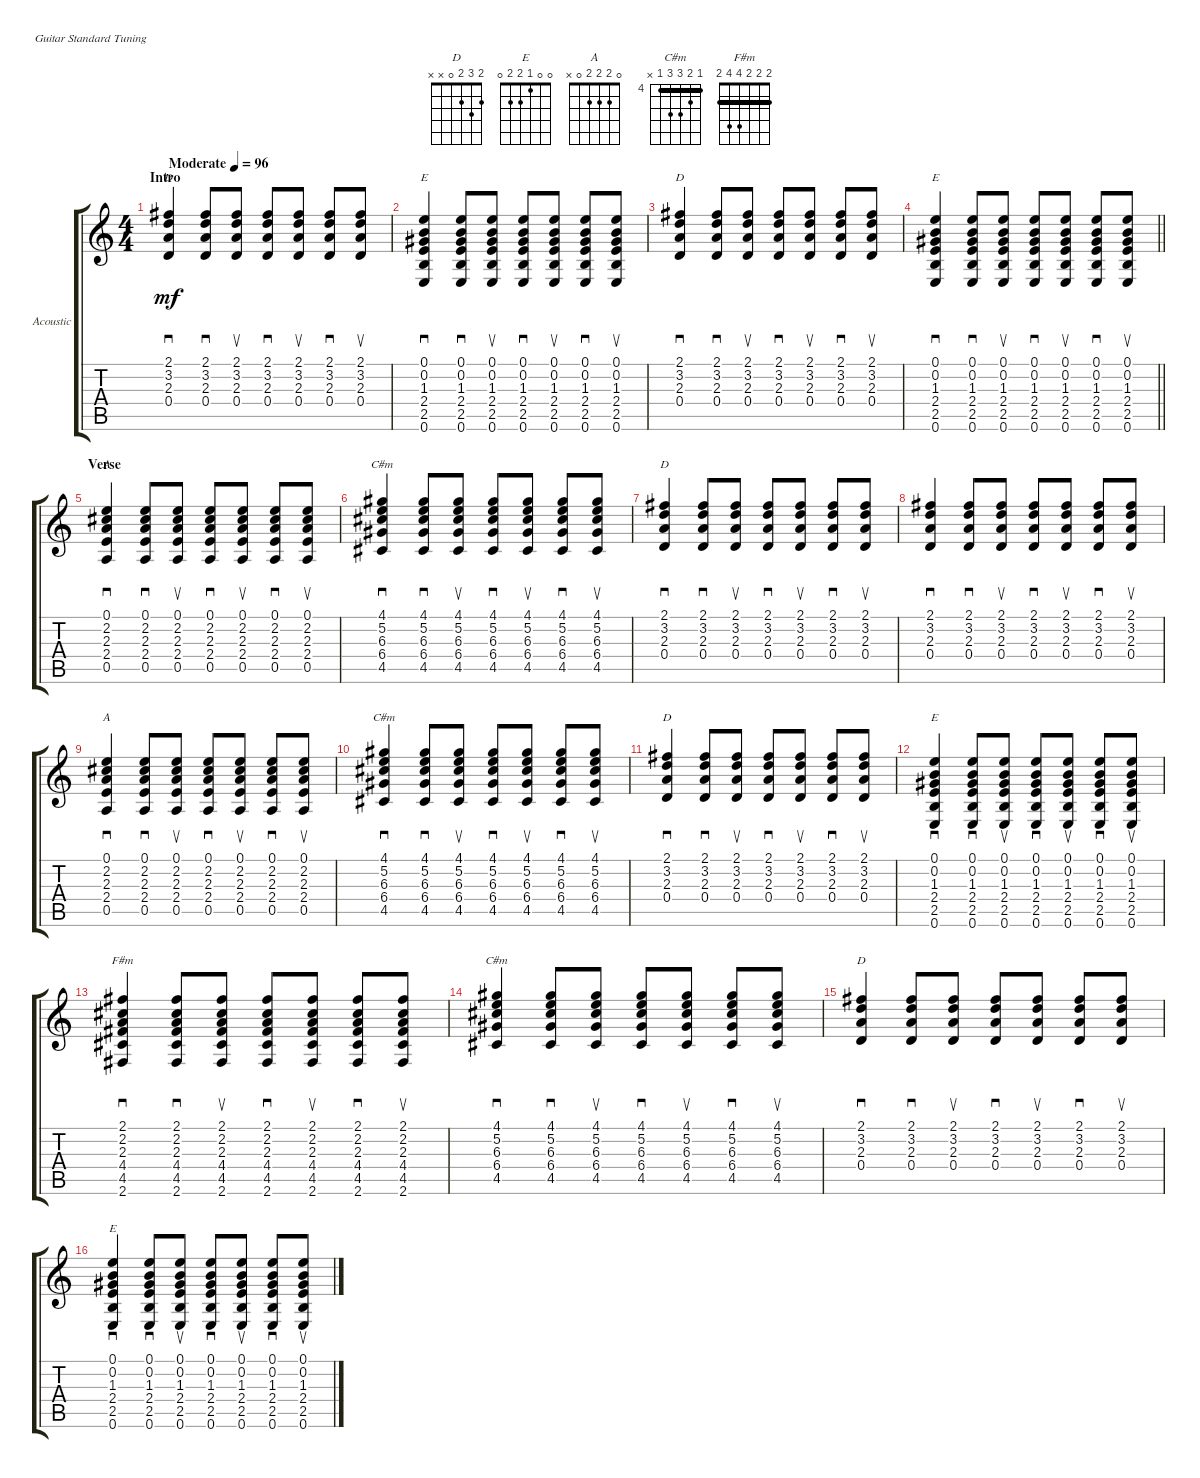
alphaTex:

\bracketExtendMode groupsimilarinstruments
\firstSystemTrackNameOrientation horizontal
\otherSystemsTrackNameOrientation horizontal
\track ("Acoustic Guitar" "Acoustic") {instrument acousticguitarsteel}
\staff {score tabs}
\tuning (E4 B3 G3 D3 A2 E2)
\chord ("D" 2 3 2 0 x x)
\chord ("E" 0 0 1 2 2 0)
\chord ("A" 0 2 2 2 0 x)
\chord ("C#m" 4 5 6 6 4 x) {firstfret 4 barre 4}
\chord ("F#m" 2 2 2 4 4 2) {barre (2 2 2)}
\ts (4 4)
\beaming (8 2 2 2 2)
\section ("" "Intro")
\tempo (96 "Moderate")
\clef g2
\ks c
(2.1 3.2 2.3 0.4).4{sd ch "D" lyrics (0 "") lyrics (1 "") lyrics (2 "") lyrics (3 "") lyrics (4 "") dy mf instrument acousticguitarsteel} (2.1 3.2 2.3 0.4).8{sd lyrics (0 "") lyrics (1 "") lyrics (2 "") lyrics (3 "") lyrics (4 "")} (2.1 3.2 2.3 0.4).8{su lyrics (0 "") lyrics (1 "") lyrics (2 "") lyrics (3 "") lyrics (4 "") beam split} (2.1 3.2 2.3 0.4).8{sd lyrics (0 "") lyrics (1 "") lyrics (2 "") lyrics (3 "") lyrics (4 "")} (2.1 3.2 2.3 0.4).8{su} (2.1 3.2 2.3 0.4).8{sd} (2.1 3.2 2.3 0.4).8{su} |
(0.1 0.2 1.3 2.4 2.5 0.6).4{sd ch "E" lyrics (0 "") lyrics (1 "") lyrics (2 "") lyrics (3 "") lyrics (4 "")} (0.1 0.2 1.3 2.4 2.5 0.6).8{sd lyrics (0 "") lyrics (1 "") lyrics (2 "") lyrics (3 "") lyrics (4 "")} (0.1 0.2 1.3 2.4 2.5 0.6).8{su lyrics (0 "") lyrics (1 "") lyrics (2 "") lyrics (3 "") lyrics (4 "")} (0.1 0.2 1.3 2.4 2.5 0.6).8{sd} (0.1 0.2 1.3 2.4 2.5 0.6).8{su} (0.1 0.2 1.3 2.4 2.5 0.6).8{sd lyrics (0 "") lyrics (1 "") lyrics (2 "") lyrics (3 "") lyrics (4 "")} (0.1 0.2 1.3 2.4 2.5 0.6).8{su} |
(2.1 3.2 2.3 0.4).4{sd ch "D" lyrics (0 "") lyrics (1 "") lyrics (2 "") lyrics (3 "") lyrics (4 "")} (2.1 3.2 2.3 0.4).8{sd lyrics (0 "") lyrics (1 "") lyrics (2 "") lyrics (3 "") lyrics (4 "")} (2.1 3.2 2.3 0.4).8{su lyrics (0 "") lyrics (1 "") lyrics (2 "") lyrics (3 "") lyrics (4 "")} (2.1 3.2 2.3 0.4).8{sd lyrics (0 "") lyrics (1 "") lyrics (2 "") lyrics (3 "") lyrics (4 "")} (2.1 3.2 2.3 0.4).8{su} (2.1 3.2 2.3 0.4).8{sd} (2.1 3.2 2.3 0.4).8{su} |
\barLineRight lightlight
(0.1 0.2 1.3 2.4 2.5 0.6).4{sd ch "E" lyrics (0 "") lyrics (1 "") lyrics (2 "") lyrics (3 "") lyrics (4 "")} (0.1 0.2 1.3 2.4 2.5 0.6).8{sd lyrics (0 "") lyrics (1 "") lyrics (2 "") lyrics (3 "") lyrics (4 "")} (0.1 0.2 1.3 2.4 2.5 0.6).8{su lyrics (0 "") lyrics (1 "") lyrics (2 "") lyrics (3 "") lyrics (4 "")} (0.1 0.2 1.3 2.4 2.5 0.6).8{sd lyrics (0 "") lyrics (1 "") lyrics (2 "") lyrics (3 "") lyrics (4 "")} (0.1 0.2 1.3 2.4 2.5 0.6).8{su} (0.1 0.2 1.3 2.4 2.5 0.6).8{sd} (0.1 0.2 1.3 2.4 2.5 0.6).8{su} |
\section ("" "Verse")
(2.2 2.3 2.4 0.5 0.1).4{sd ch "A" lyrics (0 "") lyrics (1 "") lyrics (2 "") lyrics (3 "") lyrics (4 "")} (2.2 2.3 2.4 0.5 0.1).8{sd lyrics (0 "") lyrics (1 "") lyrics (2 "") lyrics (3 "") lyrics (4 "")} (2.2 2.3 2.4 0.5 0.1).8{su lyrics (0 "") lyrics (1 "") lyrics (2 "") lyrics (3 "") lyrics (4 "")} (2.2 2.3 2.4 0.5 0.1).8{sd} (2.2 2.3 2.4 0.5 0.1).8{su} (2.2 2.3 2.4 0.5 0.1).8{sd} (2.2 2.3 2.4 0.5 0.1).8{su} |
(4.1 5.2 6.3 6.4 4.5).4{sd ch "C#m" lyrics (0 "") lyrics (1 "") lyrics (2 "") lyrics (3 "") lyrics (4 "")} (4.1 5.2 6.3 6.4 4.5).8{sd lyrics (0 "") lyrics (1 "") lyrics (2 "") lyrics (3 "") lyrics (4 "")} (4.1 5.2 6.3 6.4 4.5).8{su lyrics (0 "") lyrics (1 "") lyrics (2 "") lyrics (3 "") lyrics (4 "")} (4.1 5.2 6.3 6.4 4.5).8{sd} (4.1 5.2 6.3 6.4 4.5).8{su} (4.1 5.2 6.3 6.4 4.5).8{sd} (4.1 5.2 6.3 6.4 4.5).8{su} |
(2.1 3.2 2.3 0.4).4{sd ch "D"} (2.1 3.2 2.3 0.4).8{sd} (2.1 3.2 2.3 0.4).8{su beam split} (2.1 3.2 2.3 0.4).8{sd} (2.1 3.2 2.3 0.4).8{su} (2.1 3.2 2.3 0.4).8{sd} (2.1 3.2 2.3 0.4).8{su} |
(2.1 3.2 2.3 0.4).4{sd} (2.1 3.2 2.3 0.4).8{sd} (2.1 3.2 2.3 0.4).8{su beam split} (2.1 3.2 2.3 0.4).8{sd} (2.1 3.2 2.3 0.4).8{su} (2.1 3.2 2.3 0.4).8{sd} (2.1 3.2 2.3 0.4).8{su} |
(2.2 2.3 2.4 0.5 0.1).4{sd ch "A"} (2.2 2.3 2.4 0.5 0.1).8{sd} (2.2 2.3 2.4 0.5 0.1).8{su} (2.2 2.3 2.4 0.5 0.1).8{sd} (2.2 2.3 2.4 0.5 0.1).8{su} (2.2 2.3 2.4 0.5 0.1).8{sd} (2.2 2.3 2.4 0.5 0.1).8{su} |
(4.1 5.2 6.3 6.4 4.5).4{sd ch "C#m"} (4.1 5.2 6.3 6.4 4.5).8{sd} (4.1 5.2 6.3 6.4 4.5).8{su} (4.1 5.2 6.3 6.4 4.5).8{sd} (4.1 5.2 6.3 6.4 4.5).8{su} (4.1 5.2 6.3 6.4 4.5).8{sd} (4.1 5.2 6.3 6.4 4.5).8{su} |
(2.1 3.2 2.3 0.4).4{sd ch "D"} (2.1 3.2 2.3 0.4).8{sd} (2.1 3.2 2.3 0.4).8{su beam split} (2.1 3.2 2.3 0.4).8{sd} (2.1 3.2 2.3 0.4).8{su} (2.1 3.2 2.3 0.4).8{sd} (2.1 3.2 2.3 0.4).8{su} |
(0.1 0.2 1.3 2.4 2.5 0.6).4{sd ch "E"} (0.1 0.2 1.3 2.4 2.5 0.6).8{sd} (0.1 0.2 1.3 2.4 2.5 0.6).8{su} (0.1 0.2 1.3 2.4 2.5 0.6).8{sd} (0.1 0.2 1.3 2.4 2.5 0.6).8{su} (0.1 0.2 1.3 2.4 2.5 0.6).8{sd} (0.1 0.2 1.3 2.4 2.5 0.6).8{su} |
(2.1 2.2 2.3 4.4 4.5 2.6).4{sd ch "F#m" lyrics (0 "") lyrics (1 "") lyrics (2 "") lyrics (3 "") lyrics (4 "")} (2.1 2.2 2.3 4.4 4.5 2.6).8{sd lyrics (0 "") lyrics (1 "") lyrics (2 "") lyrics (3 "") lyrics (4 "")} (2.1 2.2 2.3 4.4 4.5 2.6).8{su lyrics (0 "") lyrics (1 "") lyrics (2 "") lyrics (3 "") lyrics (4 "")} (2.1 2.2 2.3 4.4 4.5 2.6).8{sd} (2.1 2.2 2.3 4.4 4.5 2.6).8{su} (2.1 2.2 2.3 4.4 4.5 2.6).8{sd} (2.1 2.2 2.3 4.4 4.5 2.6).8{su} |
(4.1 5.2 6.3 6.4 4.5).4{sd ch "C#m"} (4.1 5.2 6.3 6.4 4.5).8{sd} (4.1 5.2 6.3 6.4 4.5).8{su} (4.1 5.2 6.3 6.4 4.5).8{sd} (4.1 5.2 6.3 6.4 4.5).8{su} (4.1 5.2 6.3 6.4 4.5).8{sd} (4.1 5.2 6.3 6.4 4.5).8{su} |
(2.1 3.2 2.3 0.4).4{sd ch "D"} (2.1 3.2 2.3 0.4).8{sd} (2.1 3.2 2.3 0.4).8{su beam split} (2.1 3.2 2.3 0.4).8{sd} (2.1 3.2 2.3 0.4).8{su} (2.1 3.2 2.3 0.4).8{sd} (2.1 3.2 2.3 0.4).8{su} |
(0.1 0.2 1.3 2.4 2.5 0.6).4{sd ch "E"} (0.1 0.2 1.3 2.4 2.5 0.6).8{sd} (0.1 0.2 1.3 2.4 2.5 0.6).8{su} (0.1 0.2 1.3 2.4 2.5 0.6).8{sd} (0.1 0.2 1.3 2.4 2.5 0.6).8{su} (0.1 0.2 1.3 2.4 2.5 0.6).8{sd} (0.1 0.2 1.3 2.4 2.5 0.6).8{su}
